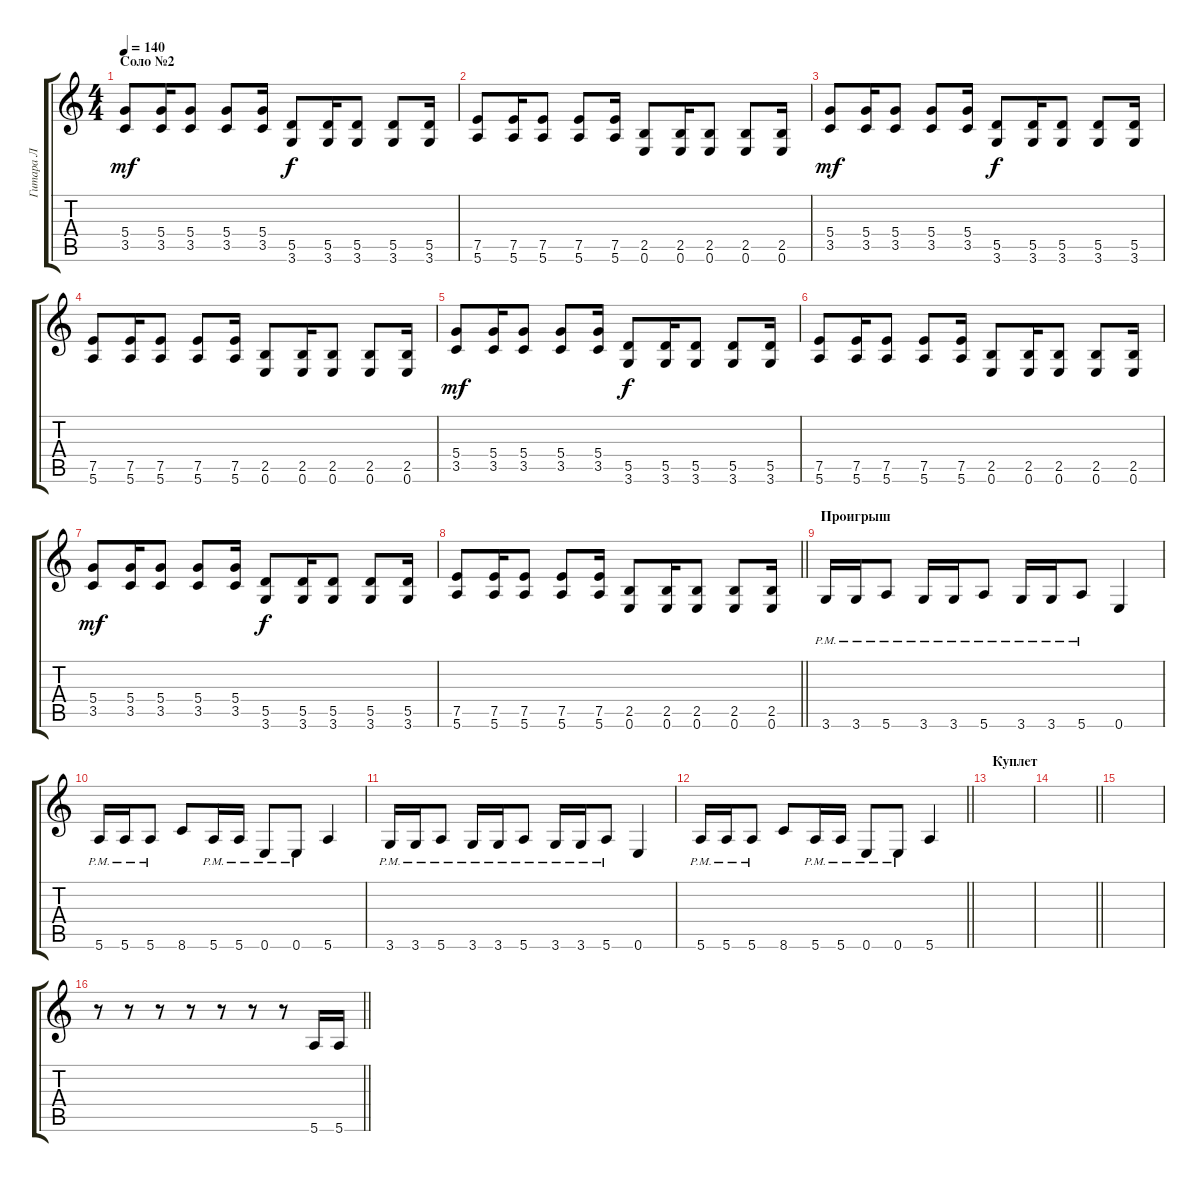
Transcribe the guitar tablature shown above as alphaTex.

\track ("Гитара Л" "Гитара Л") {instrument distortionguitar}
\staff {score tabs}
\tuning (E4 B3 G3 D3 A2 E2) {hide}
\ts (4 4)
\section ("" "Соло №2")
\tempo 140
\clef g2
\ks c
(5.4 3.5).8{dy mf} (5.4 3.5).16 (5.4 3.5).8 (5.4 3.5).8 (5.4 3.5).16 (5.5 3.6).8{dy f} (5.5 3.6).16 (5.5 3.6).8 (5.5 3.6).8 (5.5 3.6).16 |
(7.5 5.6).8 (7.5 5.6).16 (7.5 5.6).8 (7.5 5.6).8 (7.5 5.6).16 (2.5 0.6).8 (2.5 0.6).16 (2.5 0.6).8 (2.5 0.6).8 (2.5 0.6).16 |
(5.4 3.5).8{dy mf} (5.4 3.5).16 (5.4 3.5).8 (5.4 3.5).8 (5.4 3.5).16 (5.5 3.6).8{dy f} (5.5 3.6).16 (5.5 3.6).8 (5.5 3.6).8 (5.5 3.6).16 |
(7.5 5.6).8 (7.5 5.6).16 (7.5 5.6).8 (7.5 5.6).8 (7.5 5.6).16 (2.5 0.6).8 (2.5 0.6).16 (2.5 0.6).8 (2.5 0.6).8 (2.5 0.6).16 |
(5.4 3.5).8{dy mf} (5.4 3.5).16 (5.4 3.5).8 (5.4 3.5).8 (5.4 3.5).16 (5.5 3.6).8{dy f} (5.5 3.6).16 (5.5 3.6).8 (5.5 3.6).8 (5.5 3.6).16 |
(7.5 5.6).8 (7.5 5.6).16 (7.5 5.6).8 (7.5 5.6).8 (7.5 5.6).16 (2.5 0.6).8 (2.5 0.6).16 (2.5 0.6).8 (2.5 0.6).8 (2.5 0.6).16 |
(5.4 3.5).8{dy mf} (5.4 3.5).16 (5.4 3.5).8 (5.4 3.5).8 (5.4 3.5).16 (5.5 3.6).8{dy f} (5.5 3.6).16 (5.5 3.6).8 (5.5 3.6).8 (5.5 3.6).16 |
\barLineRight lightlight
(7.5 5.6).8 (7.5 5.6).16 (7.5 5.6).8 (7.5 5.6).8 (7.5 5.6).16 (2.5 0.6).8 (2.5 0.6).16 (2.5 0.6).8 (2.5 0.6).8 (2.5 0.6).16 |
\section ("" "Проигрыш")
3.6{pm}.16 3.6{pm}.16 5.6{pm}.8 3.6{pm}.16 3.6{pm}.16 5.6{pm}.8 3.6{pm}.16 3.6{pm}.16 5.6{pm}.8 0.6.4 |
5.6{pm}.16 5.6{pm}.16 5.6{pm}.8 8.6.8 5.6{pm}.16 5.6{pm}.16 0.6{pm}.8 0.6{pm}.8 5.6.4 |
3.6{pm}.16 3.6{pm}.16 5.6{pm}.8 3.6{pm}.16 3.6{pm}.16 5.6{pm}.8 3.6{pm}.16 3.6{pm}.16 5.6{pm}.8 0.6.4 |
\barLineRight lightlight
5.6{pm}.16 5.6{pm}.16 5.6{pm}.8 8.6.8 5.6{pm}.16 5.6{pm}.16 0.6{pm}.8 0.6{pm}.8 5.6.4 |
\section ("" "Куплет")
|
\barLineRight lightlight
|
|
\barLineRight lightlight
r.8 r.8 r.8 r.8 r.8 r.8 r.8 5.6.16 5.6.16
